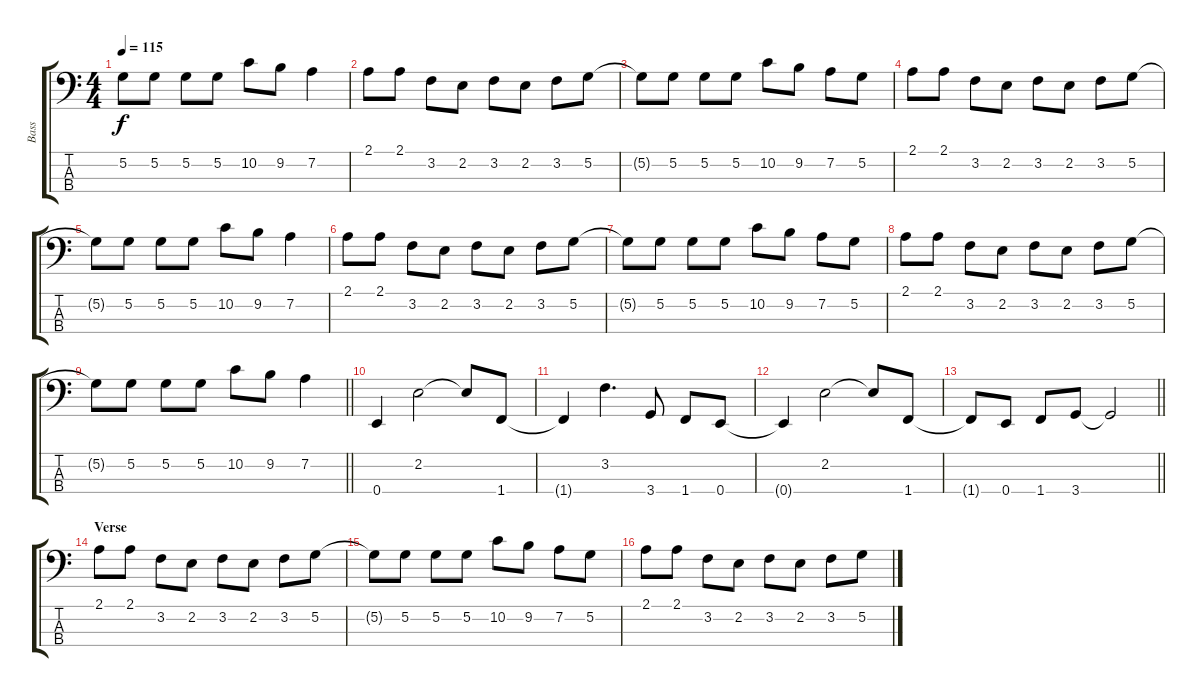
\track ("Bass" "Bass") {instrument electricbasspick}
\staff {score tabs}
\tuning (G2 D2 A1 E1) {hide}
\ts (4 4)
\tempo 115
\clef f4
\ks c
5.2{t}.8{dy f} 5.2.8 5.2.8 5.2.8 10.2.8 9.2.8 7.2.4 |
2.1.8 2.1.8 3.2.8 2.2.8 3.2.8 2.2.8 3.2.8 5.2.8 |
5.2{t}.8 5.2.8 5.2.8 5.2.8 10.2.8 9.2.8 7.2.8 5.2.8 |
2.1.8 2.1.8 3.2.8 2.2.8 3.2.8 2.2.8 3.2.8 5.2.8 |
5.2{t}.8 5.2.8 5.2.8 5.2.8 10.2.8 9.2.8 7.2.4 |
2.1.8 2.1.8 3.2.8 2.2.8 3.2.8 2.2.8 3.2.8 5.2.8 |
5.2{t}.8 5.2.8 5.2.8 5.2.8 10.2.8 9.2.8 7.2.8 5.2.8 |
2.1.8 2.1.8 3.2.8 2.2.8 3.2.8 2.2.8 3.2.8 5.2.8 |
\barLineRight lightlight
5.2{t}.8 5.2.8 5.2.8 5.2.8 10.2.8 9.2.8 7.2.4 |
0.4.4 2.2.2 2.2{t}.8 1.4.8 |
1.4{t}.4 3.2.4{d} 3.4.8 1.4.8 0.4.8 |
0.4{t}.4 2.2.2 2.2{t}.8 1.4.8 |
\barLineRight lightlight
1.4{t}.8 0.4.8 1.4.8 3.4.8 3.4{t}.2 |
\section ("" "Verse")
2.1.8 2.1.8 3.2.8 2.2.8 3.2.8 2.2.8 3.2.8 5.2.8 |
5.2{t}.8 5.2.8 5.2.8 5.2.8 10.2.8 9.2.8 7.2.8 5.2.8 |
2.1.8 2.1.8 3.2.8 2.2.8 3.2.8 2.2.8 3.2.8 5.2.8
